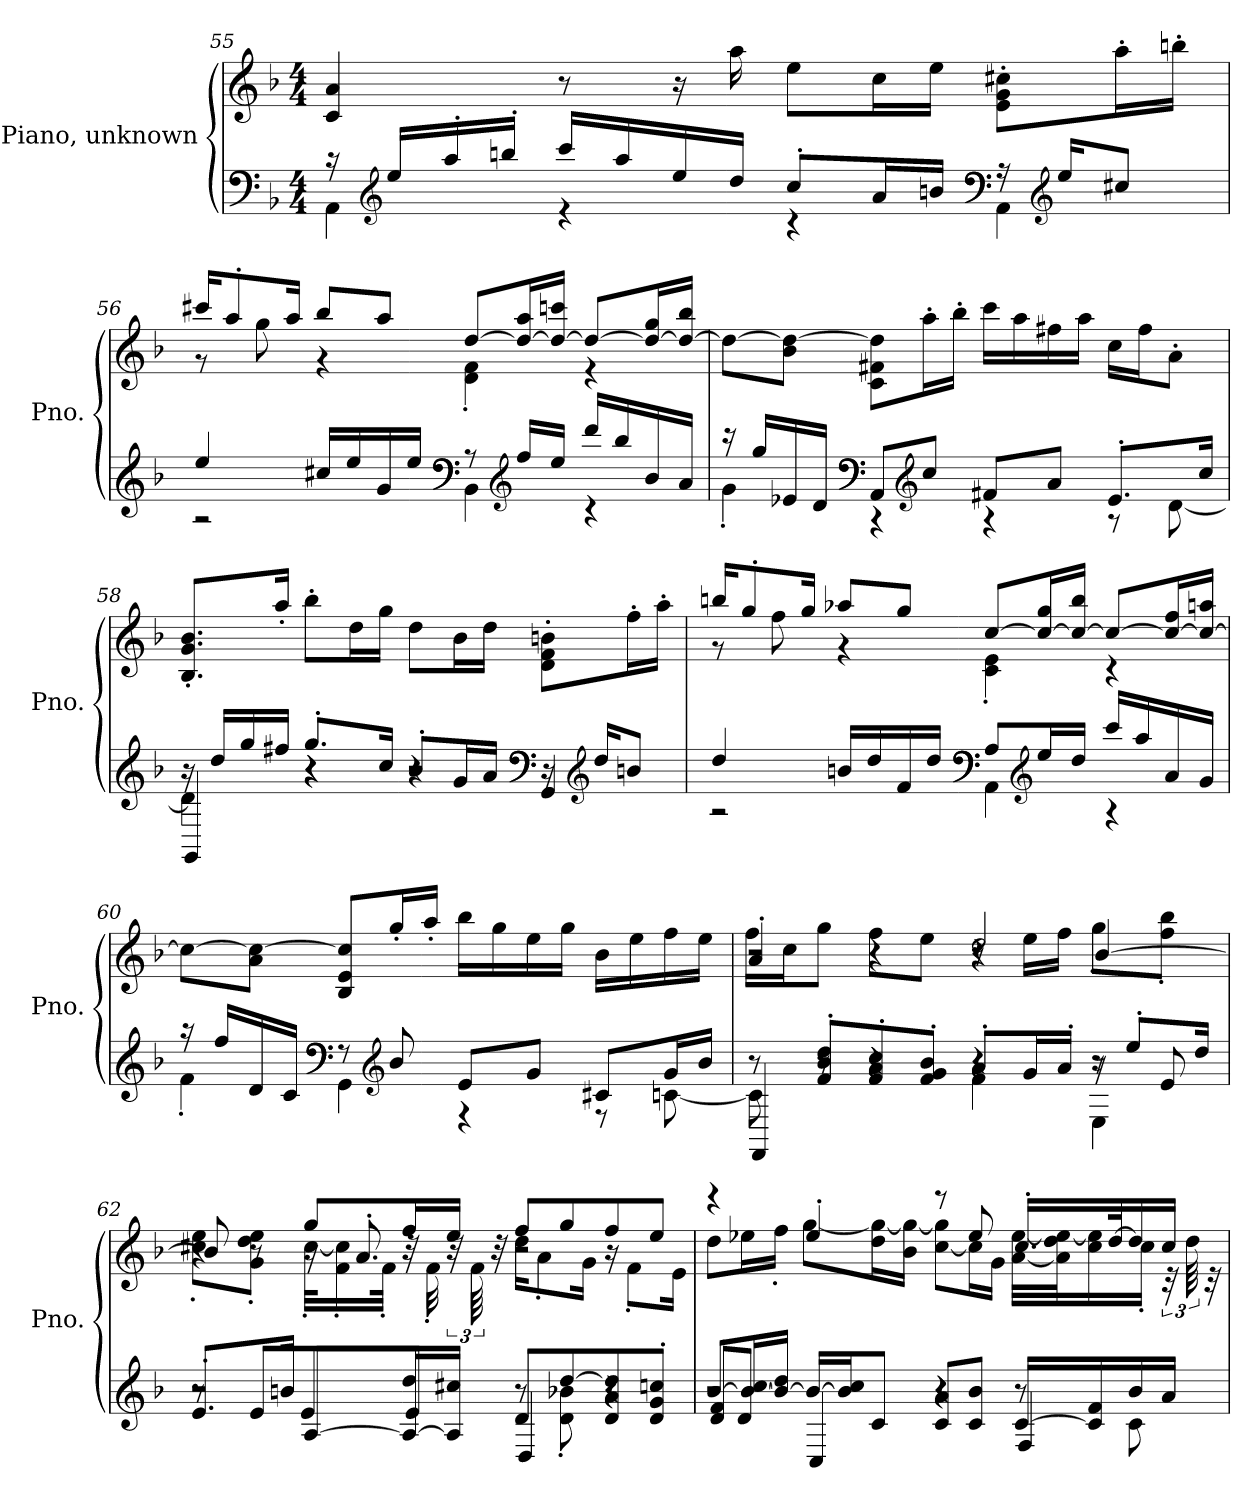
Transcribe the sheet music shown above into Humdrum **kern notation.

**kern	**kern
*part1	*part1
*staff2	*staff1
*I"Piano, unknown	*
*I'Pno.	*
!!LO:LB:g=z
*clefF4	*clefG2
*k[b-]	*k[b-]
*M4/4	*M4/4
=55	=55
*^	*
16r	4AA\	4c/ 4a/
*clefG2	*	*
16ee/LL	.	.
16aa'/	.	.
16bbn'/JJ	.	.
16ccc/LL	4r	8r
16aa/	.	.
16ee/	.	16r
16dd/JJ	.	16aa\
8cc'/L	4r	8ee\L
16a/L	.	16cc\L
16bn/JJ	.	16ee\JJ
*clefF4	*	*
16r	4AA\	8e\' 8g\' 8cc#X\'L
*clefG2	*	*
16ee/KL	.	.
8cc#X/J	.	16aa'\L
.	.	16bbn'\JJ
=56	=56	=56
*	*	*^
4ee/	2r	16ccc#X/KL	8r
.	.	8aa'/	.
.	.	.	8gg\
.	.	16aa/Jk	.
16cc#X/LL	.	8bb-/L	4r
16ee/	.	.	.
16g/	.	8aa/J	.
16ee/JJ	.	.	.
*clefF4	*	*	*
8r	4BB-\	[8dd/L	4d\' 4f\'
*clefG2	*	*	*
16ff/LL	.	16dd/_ 16aa/L	.
16ee/JJ	.	16dd/_ 16cccn/JJ	.
16ddd/LL	4r	8dd/L_	4r
16bb-/	.	.	.
16b-/	.	16dd/_ 16gg/L	.
16a/JJ	.	16dd/_ 16bb-/JJ	.
*	*	*v	*v
!!LO:LB:g=z
=57	=57	=57
16r	4g'\	8dd\L_
16gg/LL	.	.
16e-X/	.	8b-\ 8dd\_J
16d/JJ	.	.
*clefF4	*	*
8AA/L	4r	8c\ 8f#X\ 8dd\]L
*clefG2	*	*
8cc/J	.	16aa'\L
.	.	16bb-'\JJ
8f#X/L	4r	16ccc\LL
.	.	16aa\
8a/J	.	16ff#X\
.	.	16aa\JJ
8.e-'/L	8r	16cc\LL
.	.	16ff#\J
.	[8d\	8a'\J
16cc/Jk	.	.
=58	=58	=58
*	*^	*
16r	4d\]	4GG/	8.B-/' 8.g/' 8.b-/'L
16dd/LL	.	.	.
16gg/	.	.	.
16ff#X/JJ	.	.	16aa'/Jk
8.gg'/L	4r	4r	8bb-'\L
.	.	.	16dd\L
16cc/Jk	.	.	16gg\JJ
8b-'/L	2r	4r	8dd\L
16g/L	.	.	16b-\L
16a/JJ	.	.	16dd\JJ
*clefF4	*	*	*
16r	.	4GG/	8d\' 8f\' 8bn\'L
*clefG2	*	*	*
16dd/KL	.	.	.
8bn/J	.	.	16ff'\L
.	.	.	16aa'\JJ
*	*v	*v	*
!!LO:LB:g=z
=59	=59	=59
*	*	*^
4dd/	2r	16bbn/KL	8r
.	.	8gg'/	.
.	.	.	8ff\
.	.	16gg/Jk	.
16bn/LL	.	8aa-X/L	4r
16dd/	.	.	.
16f/	.	8gg/J	.
16dd/JJ	.	.	.
*clefF4	*	*	*
8A/L	4AA\	[8cc/L	4c\' 4e\'
*clefG2	*	*	*
16ee/L	.	16cc/_ 16gg/L	.
16dd/JJ	.	16cc/_ 16bb/JJ	.
16ccc/LL	4r	8cc/L_	4r
16aa/	.	.	.
16a/	.	16cc/_ 16ff/L	.
16g/JJ	.	16cc/_ 16aan/JJ	.
*	*	*v	*v
=60	=60	=60
16r	4f'\	8cc\L_
16ff/LL	.	.
16d/	.	8a\ 8cc\_J
16c/JJ	.	.
*clefF4	*	*
8r	4GG\	8B-/ 8e/ 8cc/]L
*clefG2	*	*
8b-/	.	16gg'/L
.	.	16aa'/JJ
8e/L	4r	16bb-\LL
.	.	16gg\
8g/J	.	16ee\
.	.	16gg\JJ
8c#X/L	8r	16b-\LL
.	.	16ee\
16g/L	[8cn\	16ff\
16b-/JJ	.	16ee\JJ
!!LO:PB:g=z
=61	=61	=61
*	*^	*^
*	*	*	*	*^
8r	8c\]	4FF/	4a'/	16ff\LL	2r
.	.	.	.	16cc\J	.
8f/' 8b-/' 8dd/'L	8r	.	.	8gg\J	.
8f/' 8a/' 8cc/'	4r	4r	4r	8ff\L	.
8f/' 8g/' 8b-/'J	.	.	.	8ee\J	.
8a'/L	4f\	4r	2dd/	8r	4r
16g/L	.	.	.	16ee\LL	.
16a'/JJ	.	.	.	16ff\JJ	.
16r	4E\	8r	.	8gg'\L	[4b-/
8ee'/L	.	.	.	.	.
.	.	8e/	.	8ff\' 8bb-\'J	.
16dd/Jk	.	.	.	.	.
=62	=62	=62	=62	=62	=62
8.e'/L	2r	8r	4r	8cc#X\' 8ee\'L	8b-/]
.	.	8e/L	.	8g\' 8dd\' 8ee\'J	8r
16bn/Jk	.	.	.	.	.
[8A/L	.	8e/	8gg/L	[32cc#'\KLL	16r
.	.	.	.	16f\' 16cc#\]'	.
.	.	.	.	.	8.a'/
.	.	.	.	32f'\JJk	.
16A/_ 16dd/L	.	8e/J	16ff/L	32r	.
.	.	.	.	32f'\	.
16A/] 16cc#X/JJ	.	.	16ee/JJ	48r	.
.	.	.	.	96f\	.
.	.	.	.	32r	.
8d/L	8r	4D/	8ff/L	16dd\KL	2r
.	.	.	.	8a'\	.
[8dd/	8d\' 8b-X\'	.	8gg/	.	.
.	.	.	.	16g\Jk	.
8d/ 8a/ 8dd/]	4r	4r	8ff/	16r	.
.	.	.	.	8f'\L	.
8d/' 8g/' 8ccn/'J	.	.	8ee/J	.	.
.	.	.	.	16e\Jk	.
*	*	*	*	*v	*v
!!LO:LB:g=z
=63	=63	=63	=63	=63
[8b-/L	2r	8d/' 8f/'L	4r	8dd\L
16b-/_ 16cc/L	.	8d/J	.	16ee-X\L
16b-/_ 16dd/JJ	.	.	.	16ff'\JJ
16b-/LL_	.	4C/	4ee-'/	[8gg\L
16b-/] 16cc/J	.	.	.	.
8c/J	.	.	.	16dd\ 16gg\_L
.	.	.	.	16b-\ 16gg\_JJ
8c/ 8a/L	4r	4r	8r	[8cc\ 8gg\]L
8c/ 8b-/J	.	.	8ee-/	16cc\L]
.	.	.	.	16g\JJ
[16c/LL	8r	4F/	16.cc'/LL	[32a\ [32ee-\LLL
.	.	.	.	32a\] 32dd\ 32ee-\_J
16c/] 16f/	.	.	.	16cc\ 16ee-\]
.	.	.	[32dd/K	.
16b-/	8c\	.	16dd/]	16cc'\JJ
16a/JJ	.	.	16cc/JJ	48r
.	.	.	.	96dd\
.	.	.	.	32r
*v	*v	*v	*	*
*	*v	*v
=	=
*-	*-
